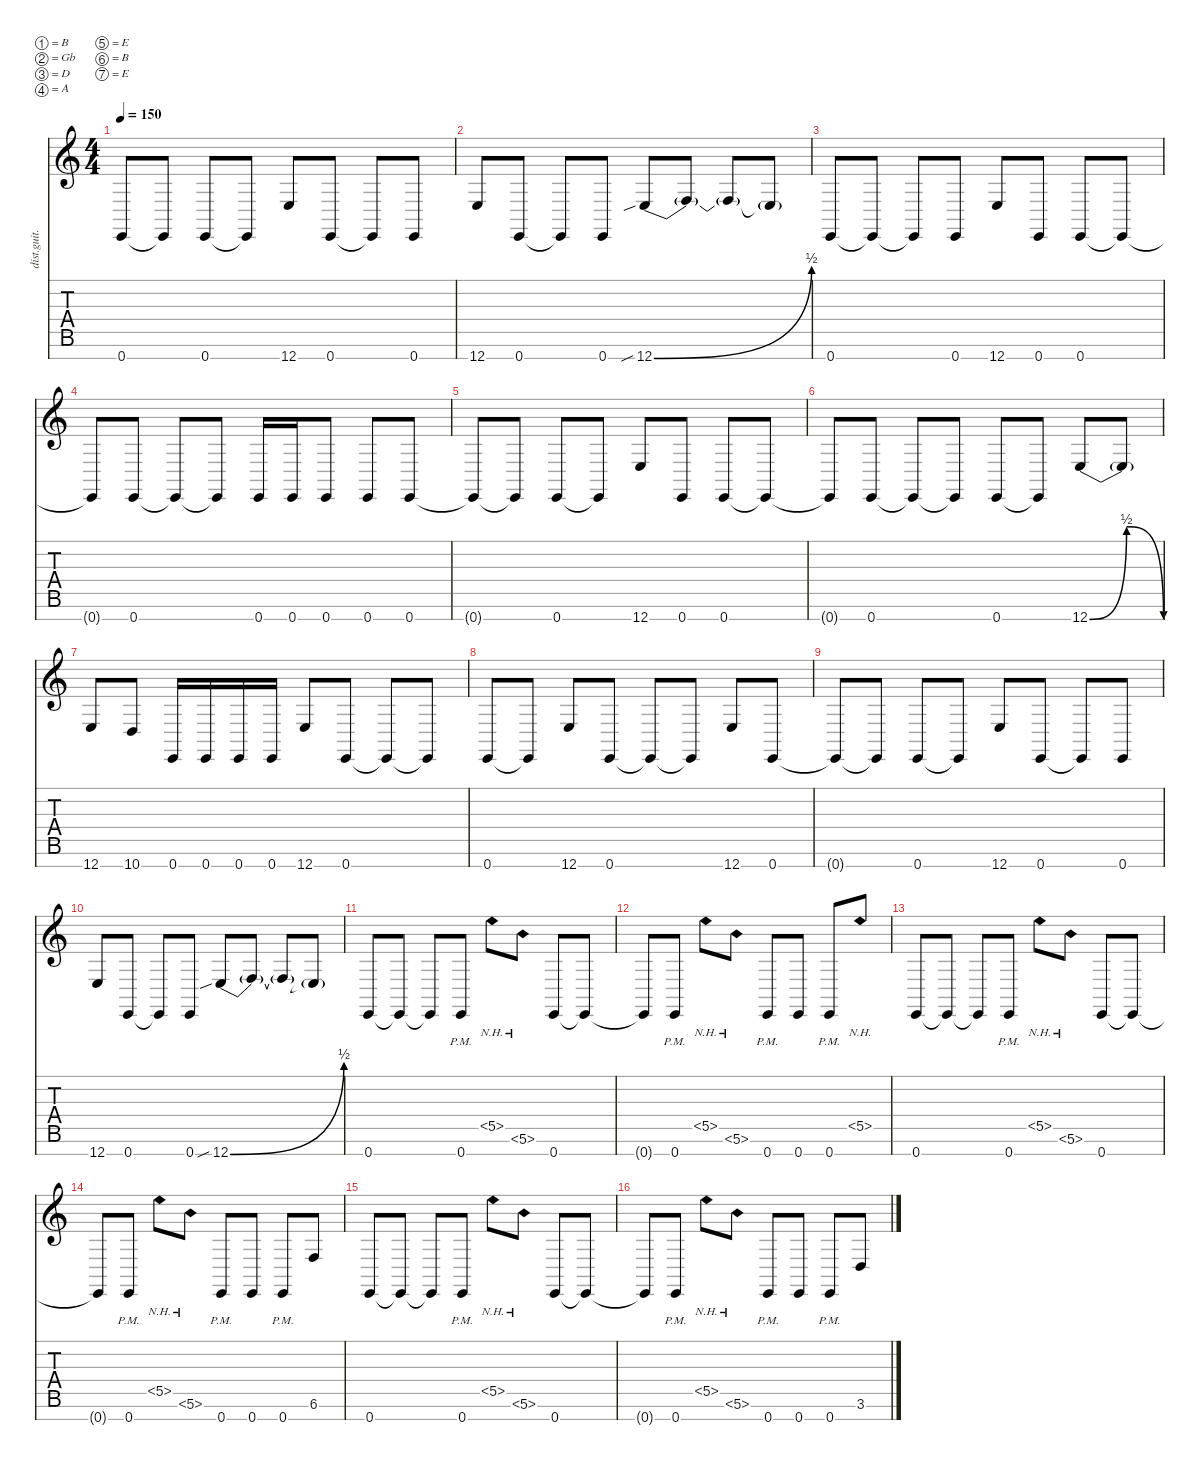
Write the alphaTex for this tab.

\defaultSystemsLayout 4
\hideDynamics
\bracketExtendMode nobrackets
\otherSystemsTrackNameOrientation horizontal
\track ("riff" "dist.guit.") {instrument distortionguitar}
\staff {score tabs}
\tuning (B3 Gb3 D3 A2 E2 B1 E1)
\ts (4 4)
\tempo 150
\clef g2
\ks c
0.7{t}.8{dy mf beam Up} 0.7{t}.8{beam Up} 0.7.8{beam Up} 0.7{t}.8{beam Up} 12.7.8{beam Up} 0.7.8{beam Up} 0.7{t}.8{beam Up} 0.7.8{beam Up} |
12.7.8{beam Up} 0.7.8{beam Up} 0.7{t}.8{beam Up} 0.7.8{beam Up} 12.7{be (bend 0 0 15 2) sib}.8{beam Up} 12.7{t}.8{beam Up} 12.7{t}.8{beam Up} 12.7{t}.8{beam Up} |
0.7.8{beam Up} 0.7{t}.8{beam Up} 0.7{t}.8{beam Up} 0.7.8{beam Up} 12.7.8{beam Up} 0.7.8{beam Up} 0.7.8{beam Up} 0.7{t}.8{beam Up} |
0.7{t}.8{beam Up} 0.7.8{beam Up} 0.7{t}.8{beam Up} 0.7{t}.8{beam Up} 0.7.16{beam Up} 0.7.16{beam Up} 0.7.8{beam Up} 0.7.8{beam Up} 0.7.8{beam Up} |
0.7{t}.8{beam Up} 0.7{t}.8{beam Up} 0.7.8{beam Up} 0.7{t}.8{beam Up} 12.7.8{beam Up} 0.7.8{beam Up} 0.7.8{beam Up} 0.7{t}.8{beam Up} |
0.7{t}.8{beam Up} 0.7.8{beam Up} 0.7{t}.8{beam Up} 0.7{t}.8{beam Up} 0.7.8{beam Up} 0.7{t}.8{beam Up} 12.7{be (bendrelease 0 0 10.2 2 20.4 2 30 0)}.8{beam Up} 12.7{t}.8{beam Up} |
12.7.8{beam Up} 10.7.8{beam Up} 0.7.16{beam Up} 0.7.16{beam Up} 0.7.16{beam Up} 0.7.16{beam Up} 12.7.8{beam Up} 0.7.8{beam Up} 0.7{t}.8{beam Up} 0.7{t}.8{beam Up} |
0.7.8{beam Up} 0.7{t}.8{beam Up} 12.7.8{beam Up} 0.7.8{beam Up} 0.7{t}.8{beam Up} 0.7{t}.8{beam Up} 12.7.8{beam Up} 0.7.8{beam Up} |
0.7{t}.8{beam Up} 0.7{t}.8{beam Up} 0.7.8{beam Up} 0.7{t}.8{beam Up} 12.7.8{beam Up} 0.7.8{beam Up} 0.7{t}.8{beam Up} 0.7.8{beam Up} |
12.7.8{beam Up} 0.7.8{beam Up} 0.7{t}.8{beam Up} 0.7.8{beam Up} 12.7{be (bend 0 0 14.399999999999999 2) sib}.8{beam Up} 12.7{t}.8{beam Up} 12.7{t}.8{beam Up} 12.7{t}.8{beam Up} |
0.7.8{beam Up} 0.7{t}.8{beam Up} 0.7{t}.8{beam Up} 0.7{pm}.8{beam Up} 5.5{nh}.8{beam Down} 5.6{nh}.8{beam Down} 0.7.8{beam Up} 0.7{t}.8{beam Up} |
0.7{t}.8{beam Up} 0.7{pm}.8{beam Up} 5.5{nh}.8{beam Down} 5.6{nh}.8{beam Down} 0.7{pm}.8{beam Up} 0.7.8{beam Up} 0.7{pm}.8{beam Up} 5.5{nh}.8{beam Up} |
0.7.8{beam Up} 0.7{t}.8{beam Up} 0.7{t}.8{beam Up} 0.7{pm}.8{beam Up} 5.5{nh}.8{beam Down} 5.6{nh}.8{beam Down} 0.7.8{beam Up} 0.7{t}.8{beam Up} |
0.7{t}.8{beam Up} 0.7{pm}.8{beam Up} 5.5{nh}.8{beam Down} 5.6{nh}.8{beam Down} 0.7{pm}.8{beam Up} 0.7.8{beam Up} 0.7{pm}.8{beam Up} 6.6.8{beam Up} |
0.7.8{beam Up} 0.7{t}.8{beam Up} 0.7{t}.8{beam Up} 0.7{pm}.8{beam Up} 5.5{nh}.8{beam Down} 5.6{nh}.8{beam Down} 0.7.8{beam Up} 0.7{t}.8{beam Up} |
0.7{t}.8{beam Up} 0.7{pm}.8{beam Up} 5.5{nh}.8{beam Down} 5.6{nh}.8{beam Down} 0.7{pm}.8{beam Up} 0.7.8{beam Up} 0.7{pm}.8{beam Up} 3.6.8{beam Up}
